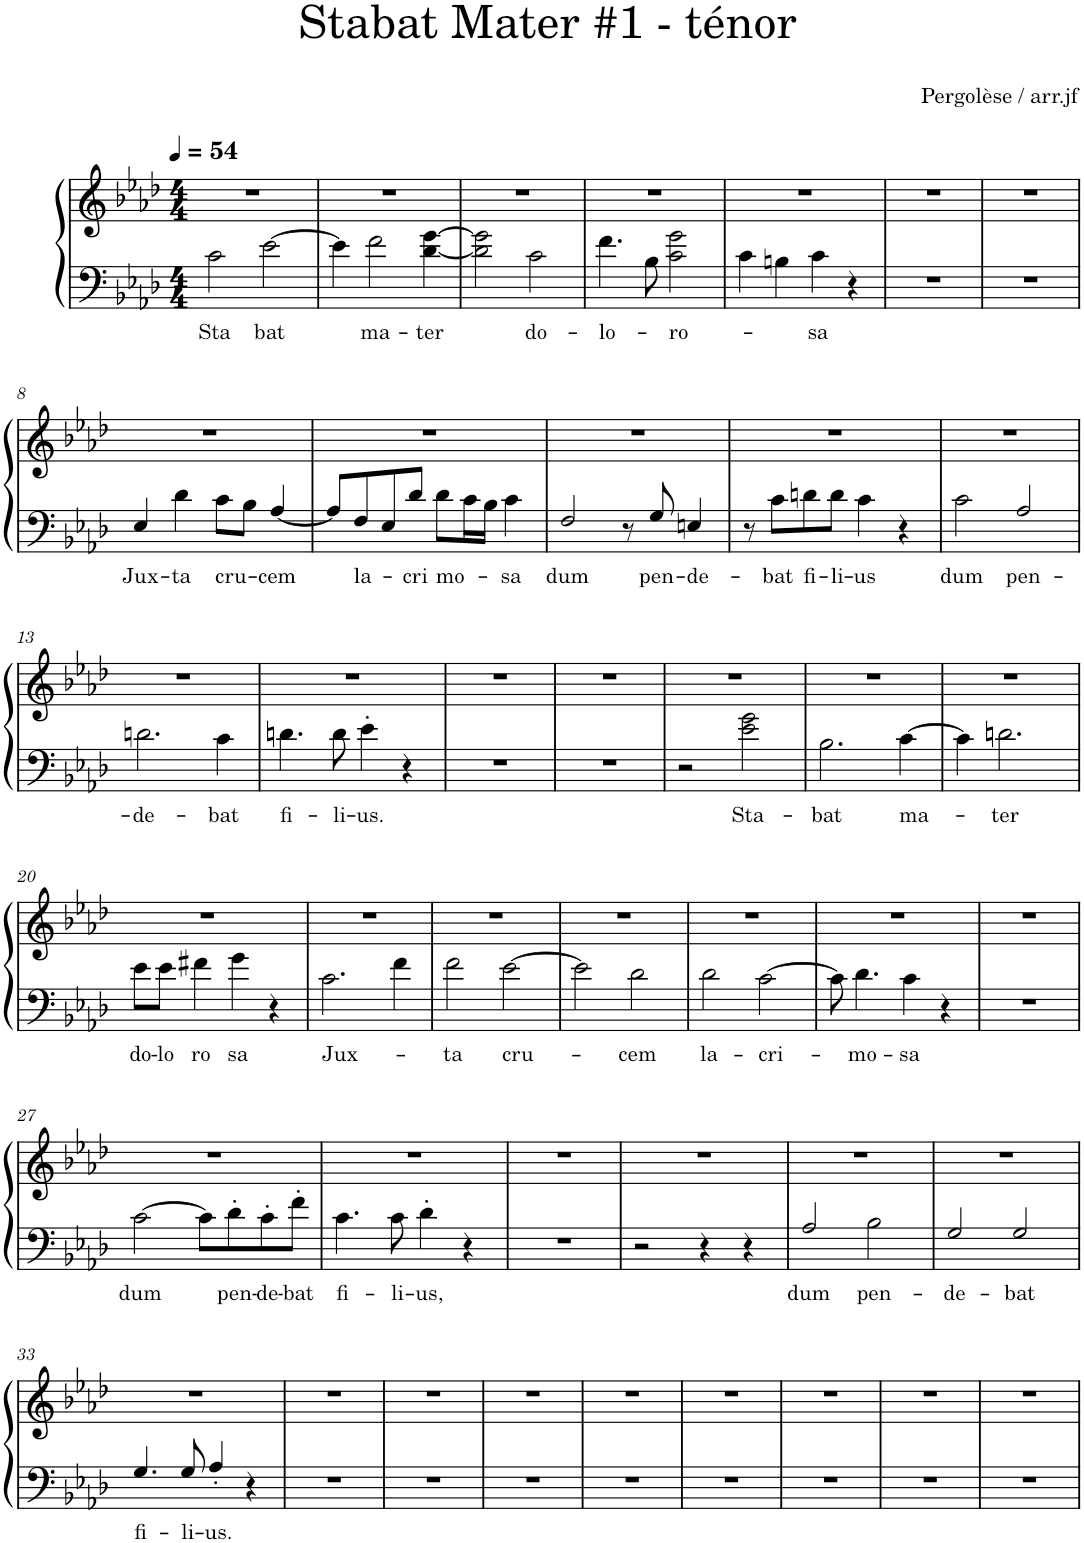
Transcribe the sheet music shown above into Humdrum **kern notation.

**kern	**text	**kern
*part1	*part1	*part1
*staff2	*staff2	*staff1
*I"Piano	*	*
*I'Pno.	*	*
*clefF4	*	*clefG2
*k[b-e-a-d-]	*	*k[b-e-a-d-]
*M4/4	*	*M4/4
*MM54	*	*MM54
=1	=1	=1
!	!LO:LY:b	!
2c\	Sta	1r
!	!LO:LY:b	!
[2e-\	bat	.
=2	=2	=2
4e-\]	.	1r
!	!LO:LY:b	!
2f\	ma-	.
!	!LO:LY:b	!
[4d-\ [4g\	-ter	.
=3	=3	=3
2d-\] 2g\]	.	1r
!	!LO:LY:b	!
2c\	do-	.
=4	=4	=4
!	!LO:LY:b	!
4.f\	-lo-	1r
8B-\	.	.
!	!LO:LY:b	!
2c\ 2g\	-ro-	.
=5	=5	=5
4c\	.	1r
4Bn\	.	.
!	!LO:LY:b	!
4c\	-sa	.
4r	.	.
=6	=6	=6
1r	.	1r
=7	=7	=7
1r	.	1r
!!LO:LB:g=z
=8	=8	=8
!	!LO:LY:b	!
4E-/	Jux-	1r
!	!LO:LY:b	!
4d-\	-ta	.
!	!LO:LY:b	!
8c\L	cru-	.
8B-\J	.	.
!	!LO:LY:b	!
[4A-/	-cem	.
=9	=9	=9
8A-/L]	.	1r
!	!LO:LY:b	!
8F/	la-	.
8E-/	.	.
!	!LO:LY:b	!
8d-/J	-cri	.
!	!LO:LY:b	!
8d-\L	mo-	.
16c\L	.	.
16B-\JJ	.	.
!	!LO:LY:b	!
4c\	-sa	.
=10	=10	=10
!	!LO:LY:b	!
2F/	dum	1r
8r	.	.
!	!LO:LY:b	!
8G/	pen-	.
!	!LO:LY:b	!
4En/	-de-	.
=11	=11	=11
8r	.	1r
!	!LO:LY:b	!
8c\L	-bat	.
!	!LO:LY:b	!
8dn\	fi-	.
!	!LO:LY:b	!
8d\J	-li-	.
!	!LO:LY:b	!
4c\	-us	.
4r	.	.
=12	=12	=12
!	!LO:LY:b	!
2c\	dum	1r
!	!LO:LY:b	!
2A-/	pen-	.
!!LO:LB:g=z
=13	=13	=13
!	!LO:LY:b	!
2.dn\	-de-	1r
!	!LO:LY:b	!
4c\	-bat	.
=14	=14	=14
!	!LO:LY:b	!
4.dn\	fi-	1r
!	!LO:LY:b	!
8d\	-li-	.
!	!LO:LY:b	!
4e-'\	-us.	.
4r	.	.
=15	=15	=15
1r	.	1r
=16	=16	=16
1r	.	1r
=17	=17	=17
2r	.	1r
!	!LO:LY:b	!
2e-\ 2g\	Sta-	.
=18	=18	=18
!	!LO:LY:b	!
2.B-\	-bat	1r
!	!LO:LY:b	!
[4c\	ma-	.
=19	=19	=19
4c\]	.	1r
!	!LO:LY:b	!
2.dn\	-ter	.
!!LO:LB:g=z
=20	=20	=20
!	!LO:LY:b	!
8e-\L	do-	1r
!	!LO:LY:b	!
8e-\J	-lo	.
!	!LO:LY:b	!
4f#X\	ro	.
!	!LO:LY:b	!
4g\	sa	.
4r	.	.
=21	=21	=21
!	!LO:LY:b	!
2.c\	Jux-	1r
4f\	.	.
=22	=22	=22
!	!LO:LY:b	!
2f\	-ta	1r
!	!LO:LY:b	!
[2e-\	cru-	.
=23	=23	=23
2e-\]	.	1r
!	!LO:LY:b	!
2d-\	-cem	.
=24	=24	=24
!	!LO:LY:b	!
2d-\	la-	1r
!	!LO:LY:b	!
[2c\	-cri-	.
=25	=25	=25
8c\]	.	1r
!	!LO:LY:b	!
4.d-\	-mo-	.
!	!LO:LY:b	!
4c\	-sa	.
4r	.	.
=26	=26	=26
1r	.	1r
!!LO:LB:g=z
=27	=27	=27
!	!LO:LY:b	!
[2c\	dum	1r
8c\L]	.	.
!	!LO:LY:b	!
8d-'\	pen-	.
!	!LO:LY:b	!
8c'\	-de-	.
!	!LO:LY:b	!
8f'\J	-bat	.
=28	=28	=28
!	!LO:LY:b	!
4.c\	fi-	1r
!	!LO:LY:b	!
8c\	-li-	.
!	!LO:LY:b	!
4d-'\	-us,	.
4r	.	.
=29	=29	=29
1r	.	1r
=30	=30	=30
2r	.	1r
4r	.	.
4r	.	.
=31	=31	=31
!	!LO:LY:b	!
2A-/	dum	1r
!	!LO:LY:b	!
2B-\	pen-	.
=32	=32	=32
!	!LO:LY:b	!
2G/	-de-	1r
!	!LO:LY:b	!
2G/	-bat	.
!!LO:LB:g=z
=33	=33	=33
!	!LO:LY:b	!
4.G/	fi-	1r
!	!LO:LY:b	!
8G/	-li-	.
!	!LO:LY:b	!
4A-'/	-us.	.
4r	.	.
=34	=34	=34
1r	.	1r
=35	=35	=35
1r	.	1r
=36	=36	=36
1r	.	1r
=37	=37	=37
1r	.	1r
=38	=38	=38
1r	.	1r
=39	=39	=39
1r	.	1r
=40	=40	=40
1r	.	1r
=41	=41	=41
1r	.	1r
=	=	=
*-	*-	*-
